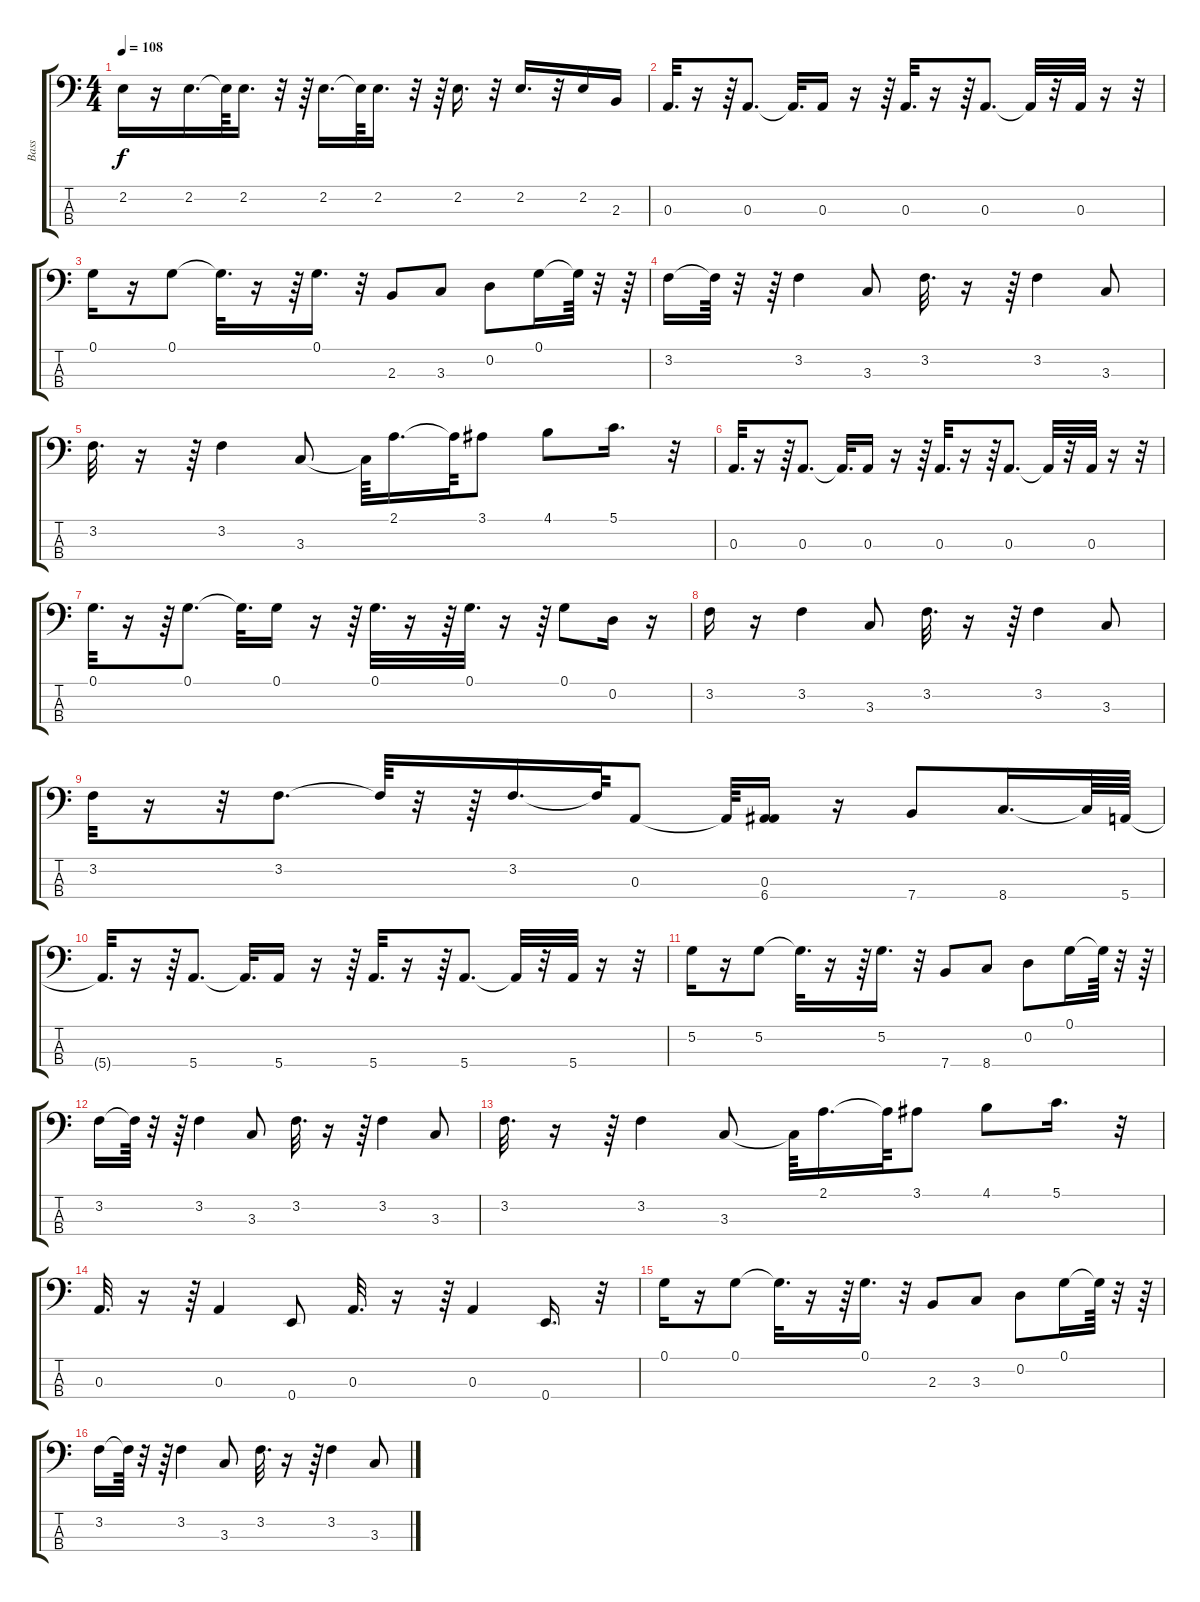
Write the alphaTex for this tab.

\track ("Bass" "Bass") {instrument electricbasspick}
\staff {score tabs}
\tuning (G2 D2 A1 E1) {hide}
\ts (4 4)
\tempo 108
\clef f4
\ks c
2.2{t}.16{dy f} r.16 2.2.16{d} 2.2{t}.64 2.2.16{d} r.32 r.64 2.2.16{d} 2.2{t}.64 2.2.16{d} r.32 r.64 2.2.16{d} r.32 2.2.16{d} r.32 2.2.16 2.3.16 |
0.3.32{d} r.16 r.64 0.3.8{d} 0.3{t}.32{d} 0.3.16 r.16 r.64 0.3.32{d} r.16 r.64 0.3.8{d} 0.3{t}.32 r.32 0.3.32 r.16 r.32 |
0.1.16 r.16 0.1.8 0.1{t}.32{d} r.16 r.64 0.1.16{d} r.32 2.3.8 3.3.8 0.2.8 0.1.16 0.1{t}.64 r.32 r.64 |
3.2.16 3.2{t}.64 r.32 r.64 3.2.4 3.3.8 3.2.32{d} r.16 r.64 3.2.4 3.3.8 |
3.2.32{d} r.16 r.64 3.2.4 3.3.8 3.3{t}.64 2.1.16{d} 2.1{t}.64 3.1.8 4.1.8 5.1.16{d} r.32 |
0.3.32{d} r.16 r.64 0.3.8{d} 0.3{t}.32{d} 0.3.16 r.16 r.64 0.3.32{d} r.16 r.64 0.3.8{d} 0.3{t}.32 r.32 0.3.32 r.16 r.32 |
0.1.32{d} r.16 r.64 0.1.8{d} 0.1{t}.32{d} 0.1.16 r.16 r.64 0.1.32{d} r.16 r.64 0.1.32{d} r.16 r.64 0.1.8 0.2.16 r.16 |
3.2.16 r.16 3.2.4 3.3.8 3.2.32{d} r.16 r.64 3.2.4 3.3.8 |
3.2.32 r.16 r.32 3.2.8{d} 3.2{t}.64 r.32 r.64 3.2.16{d} 3.2{t}.64 0.3.8 0.3{t}.64 (0.3 6.4).16 r.16 7.4.8 8.4.16{d} 8.4{t}.64 5.4.64 |
5.4{t}.32{d} r.16 r.64 5.4.8{d} 5.4{t}.32{d} 5.4.16 r.16 r.64 5.4.32{d} r.16 r.64 5.4.8{d} 5.4{t}.32 r.32 5.4.32 r.16 r.32 |
5.2.16 r.16 5.2.8 5.2{t}.32{d} r.16 r.64 5.2.16{d} r.32 7.4.8 8.4.8 0.2.8 0.1.16 0.1{t}.64 r.32 r.64 |
3.2.16 3.2{t}.64 r.32 r.64 3.2.4 3.3.8 3.2.32{d} r.16 r.64 3.2.4 3.3.8 |
3.2.32{d} r.16 r.64 3.2.4 3.3.8 3.3{t}.64 2.1.16{d} 2.1{t}.64 3.1.8 4.1.8 5.1.16{d} r.32 |
0.3.32{d} r.16 r.64 0.3.4 0.4.8 0.3.32{d} r.16 r.64 0.3.4 0.4.16{d} r.32 |
0.1.16 r.16 0.1.8 0.1{t}.32{d} r.16 r.64 0.1.16{d} r.32 2.3.8 3.3.8 0.2.8 0.1.16 0.1{t}.64 r.32 r.64 |
3.2.16 3.2{t}.64 r.32 r.64 3.2.4 3.3.8 3.2.32{d} r.16 r.64 3.2.4 3.3.8
